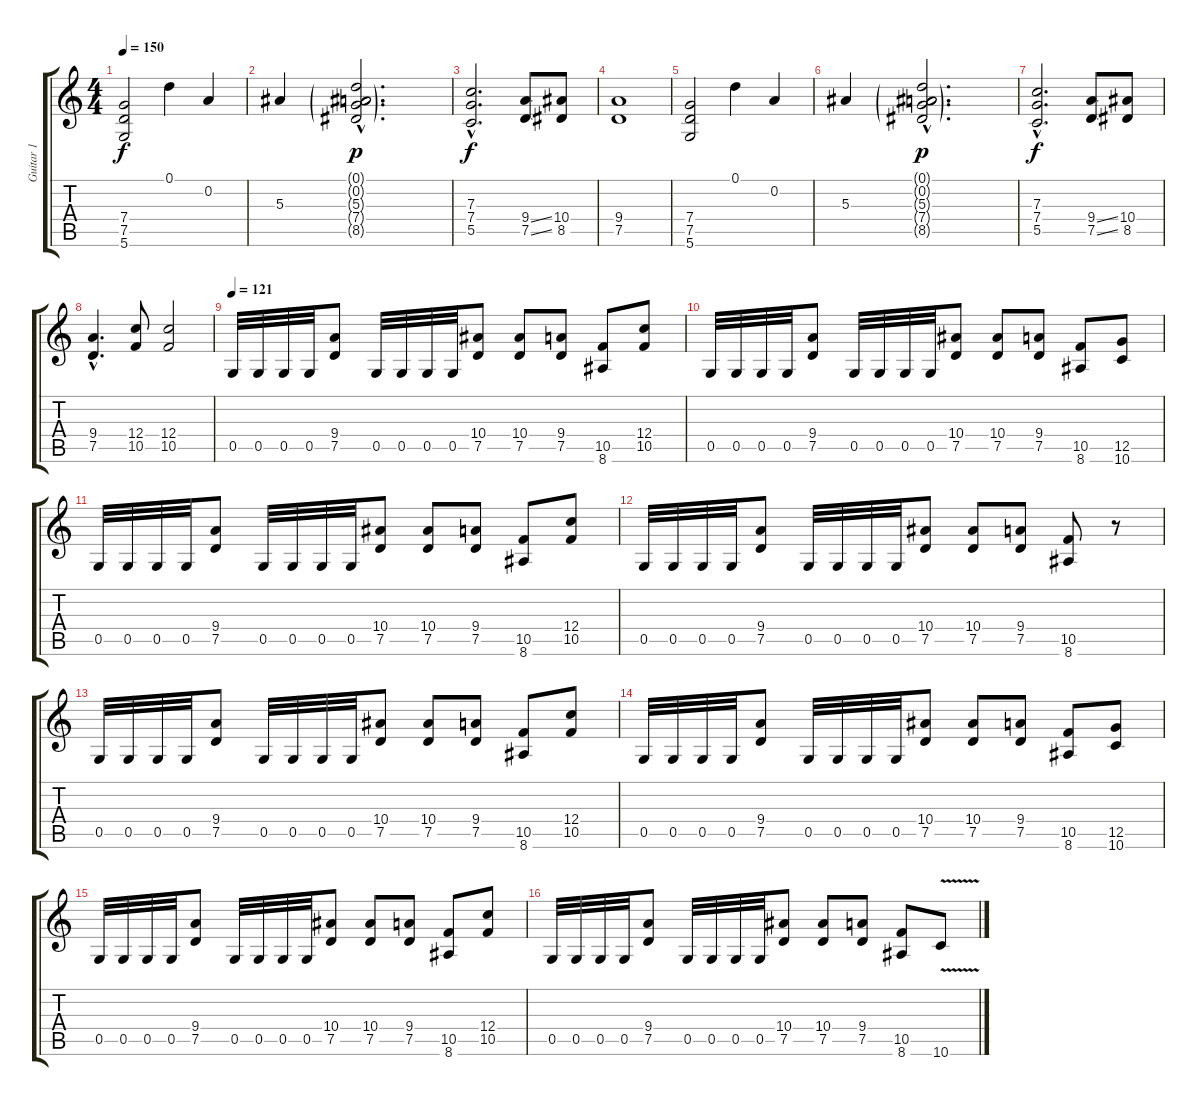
\track ("Guitar 1" "Guitar 1") {instrument distortionguitar}
\staff {score tabs}
\tuning (D4 A3 F3 C3 G2 D2) {hide}
\ts (4 4)
\tempo 150
\clef g2
\ks c
(7.4 7.5 5.6).2{dy f volume 10 balance 5} 0.1.4 0.2.4 |
5.3.4 (0.1{g hac} 0.2{g hac} 5.3{g hac} 7.4{g hac} 8.5{g hac}).2{d dy p} |
(7.3{hac} 7.4{hac} 5.5{hac}).2{d dy f} (9.4{ss} 7.5{ss}).8 (10.4 8.5).8 |
(9.4 7.5).1 |
(7.4 7.5 5.6).2{volume 10 balance 5} 0.1.4 0.2.4 |
5.3.4 (0.1{g hac} 0.2{g hac} 5.3{g hac} 7.4{g hac} 8.5{g hac}).2{d dy p} |
(7.3{hac} 7.4{hac} 5.5{hac}).2{d dy f} (9.4{ss} 7.5{ss}).8 (10.4 8.5).8 |
(9.4{hac} 7.5{hac}).4{d} (12.4 10.5).8 (12.4 10.5).2 |
\tempo 121
0.5.32 0.5.32 0.5.32 0.5.32 (9.4 7.5).8 0.5.32 0.5.32 0.5.32 0.5.32 (10.4 7.5).8 (10.4 7.5).8 (9.4 7.5).8 (10.5 8.6).8 (12.4 10.5).8 |
0.5.32 0.5.32 0.5.32 0.5.32 (9.4 7.5).8 0.5.32 0.5.32 0.5.32 0.5.32 (10.4 7.5).8 (10.4 7.5).8 (9.4 7.5).8 (10.5 8.6).8 (12.5 10.6).8 |
0.5.32 0.5.32 0.5.32 0.5.32 (9.4 7.5).8 0.5.32 0.5.32 0.5.32 0.5.32 (10.4 7.5).8 (10.4 7.5).8 (9.4 7.5).8 (10.5 8.6).8 (12.4 10.5).8 |
0.5.32 0.5.32 0.5.32 0.5.32 (9.4 7.5).8 0.5.32 0.5.32 0.5.32 0.5.32 (10.4 7.5).8 (10.4 7.5).8 (9.4 7.5).8 (10.5 8.6).8 r.8 |
0.5.32 0.5.32 0.5.32 0.5.32 (9.4 7.5).8 0.5.32 0.5.32 0.5.32 0.5.32 (10.4 7.5).8 (10.4 7.5).8 (9.4 7.5).8 (10.5 8.6).8 (12.4 10.5).8 |
0.5.32 0.5.32 0.5.32 0.5.32 (9.4 7.5).8 0.5.32 0.5.32 0.5.32 0.5.32 (10.4 7.5).8 (10.4 7.5).8 (9.4 7.5).8 (10.5 8.6).8 (12.5 10.6).8 |
0.5.32 0.5.32 0.5.32 0.5.32 (9.4 7.5).8 0.5.32 0.5.32 0.5.32 0.5.32 (10.4 7.5).8 (10.4 7.5).8 (9.4 7.5).8 (10.5 8.6).8 (12.4 10.5).8 |
0.5.32 0.5.32 0.5.32 0.5.32 (9.4 7.5).8 0.5.32 0.5.32 0.5.32 0.5.32 (10.4 7.5).8 (10.4 7.5).8 (9.4 7.5).8 (10.5 8.6).8 10.6{v}.8
